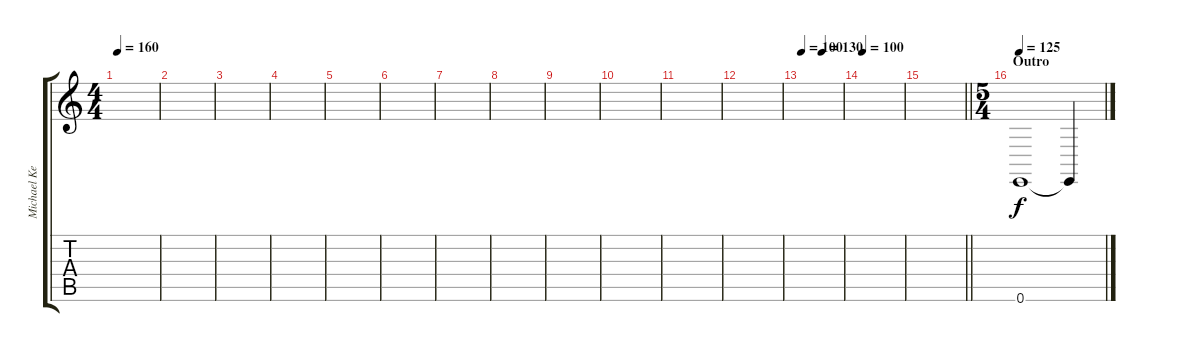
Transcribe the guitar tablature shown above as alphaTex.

\track ("Michael Kenny" "Michael Ke") {instrument pad3polysynth}
\staff {score tabs}
\tuning (E4 B3 G3 D3 A2 E2) {hide}
\ts (4 4)
\tempo 160
\clef g2
\ks c
|
|
|
|
|
|
|
|
|
|
|
|
\tempo 100
\tempo (130 0.5)
|
\tempo 100
|
\barLineRight lightlight
|
\ts (5 4)
\section ("" "Outro")
\tempo 125
0.6.1 0.6{t}.4
